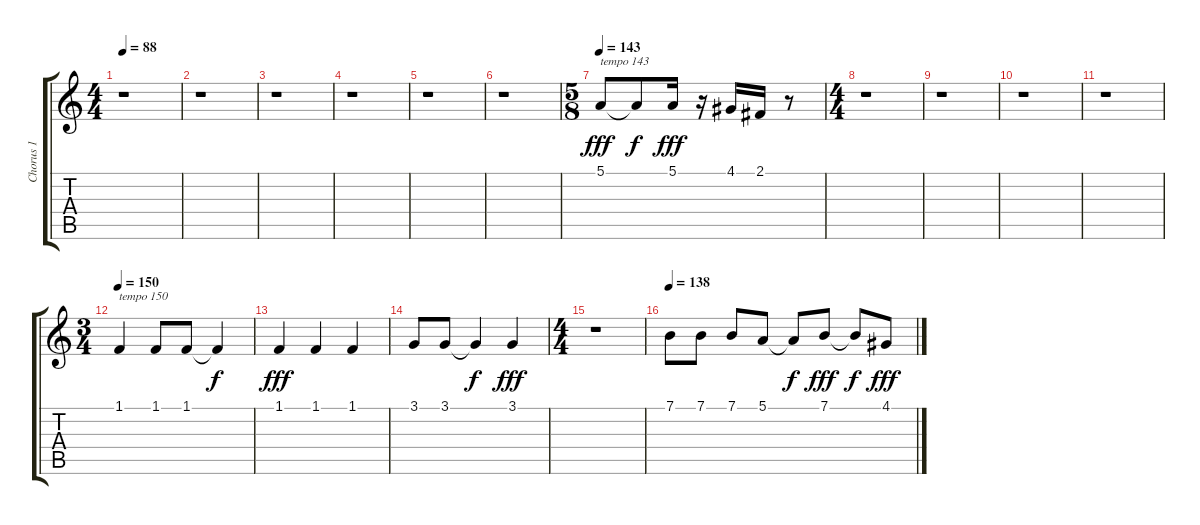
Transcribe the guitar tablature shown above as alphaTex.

\track ("Chorus 1" "Chorus 1") {instrument synthvoice}
\staff {score tabs}
\tuning (E4 B3 G3 D3 A2 E2) {hide}
\ts (4 4)
\tempo 88
\clef g2
\ks c
r.1{dy fff} |
r.1 |
r.1 |
r.1 |
r.1 |
r.1 |
\ts (5 8)
\tempo 143
5.1.8{txt "tempo 143" instrument choiraahs} 5.1{t}.8{dy f} 5.1.16{dy fff} r.16 4.1.16 2.1.16 r.8 |
\ts (4 4)
r.1 |
r.1 |
r.1 |
r.1 |
\ts (3 4)
\tempo 150
1.1.4{txt "tempo 150"} 1.1.8 1.1.8 1.1{t}.4{dy f} |
1.1.4{dy fff} 1.1.4 1.1.4 |
3.1.8 3.1.8 3.1{t}.4{dy f} 3.1.4{dy fff} |
\ts (4 4)
r.1 |
\tempo 138
7.1.8 7.1.8 7.1.8 5.1.8 5.1{t}.8{dy f} 7.1.8{dy fff} 7.1{t}.8{dy f} 4.1.8{dy fff}
